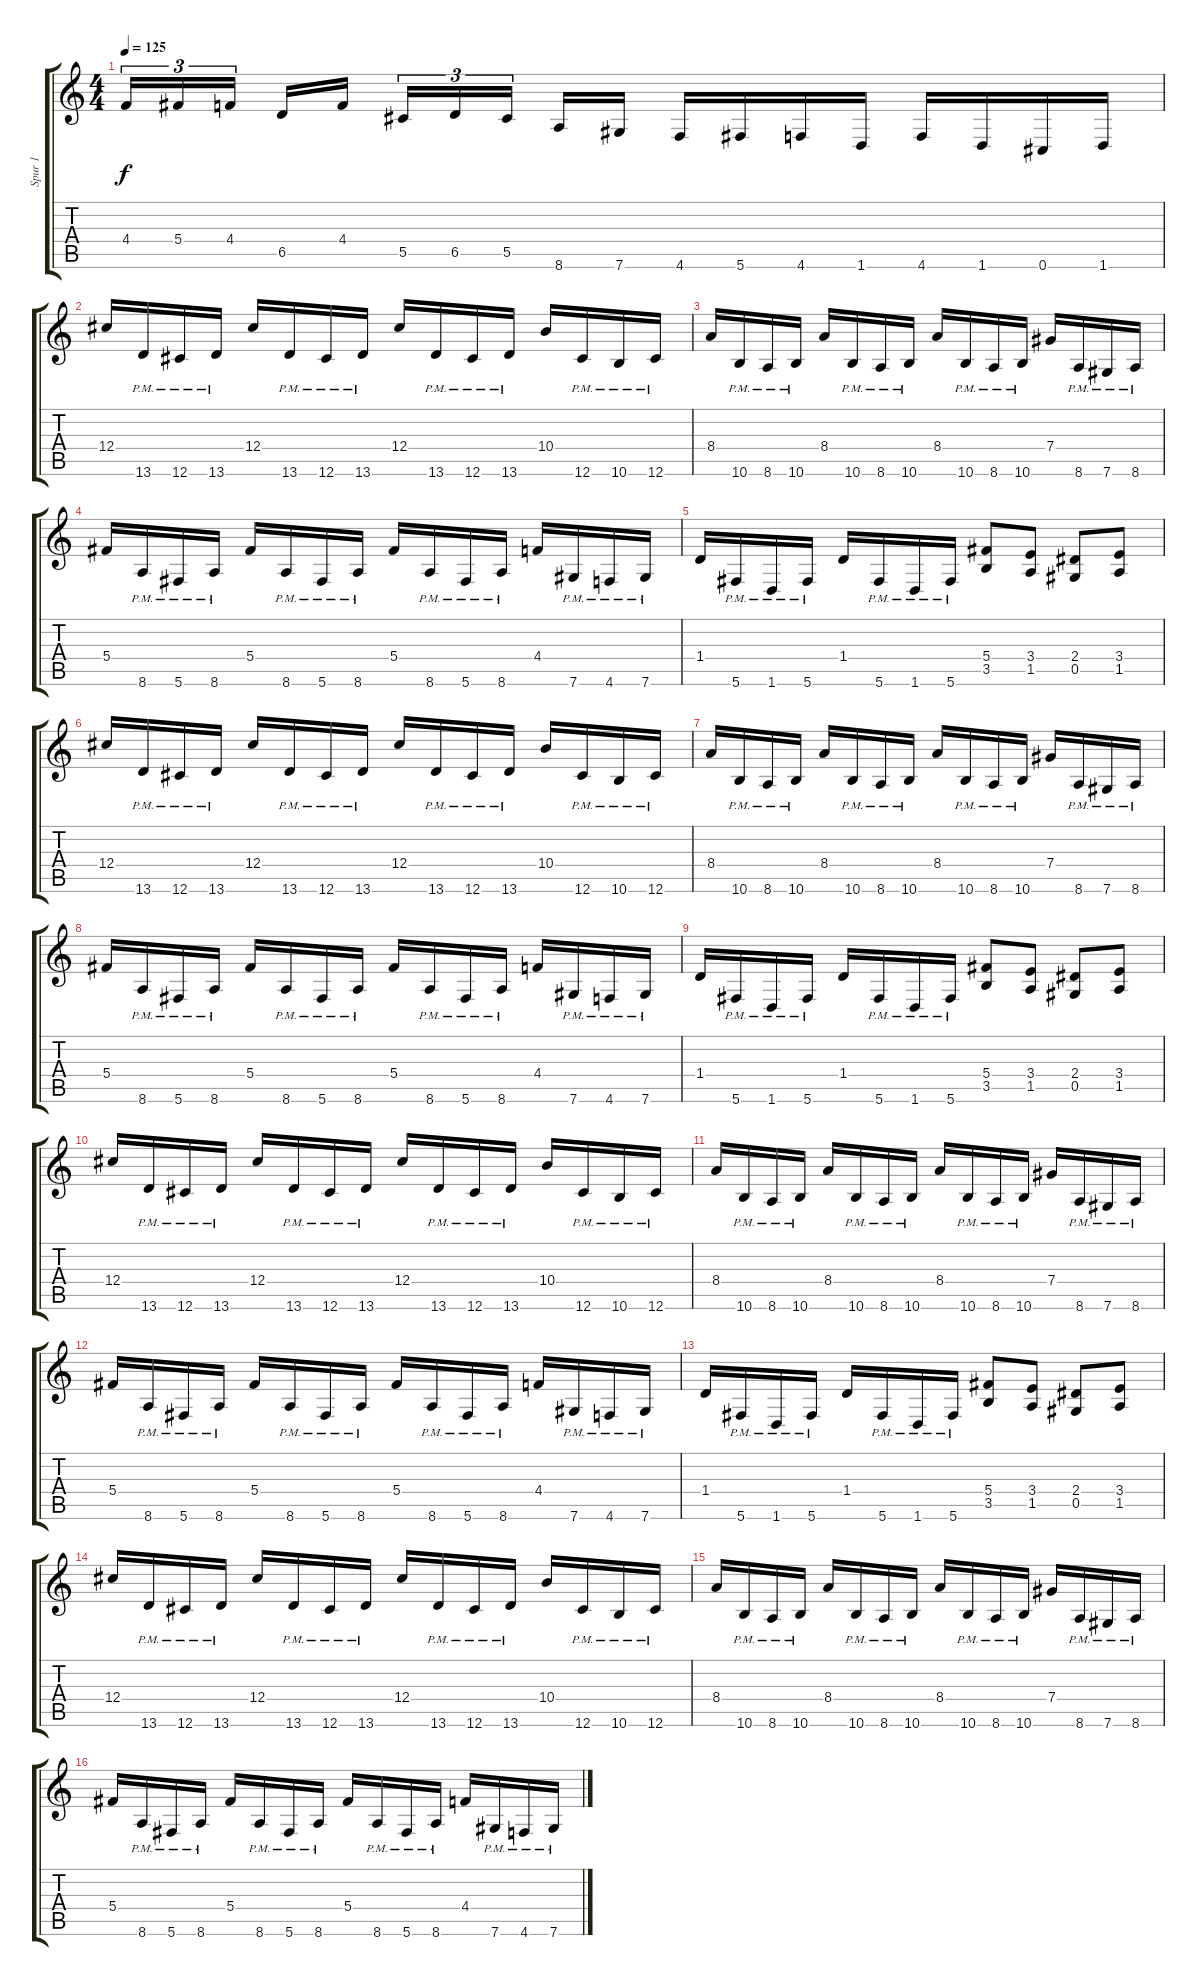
\track ("Spur 1" "Spur 1") {instrument overdrivenguitar}
\staff {score tabs}
\tuning (Eb4 Bb3 Gb3 Db3 Ab2 Db2) {hide}
\ts (4 4)
\tempo 125
\clef g2
\ks c
4.4.16{tu (3 2) dy f} 5.4.16{tu (3 2)} 4.4.16{tu (3 2) beam splitsecondary} 6.5.16 4.4.16 5.5.16{tu (3 2)} 6.5.16{tu (3 2)} 5.5.16{tu (3 2) beam splitsecondary} 8.6.16 7.6.16 4.6.16 5.6.16 4.6.16 1.6.16 4.6.16 1.6.16 0.6.16 1.6.16 |
12.4.16 13.6{pm}.16 12.6{pm}.16 13.6{pm}.16 12.4.16 13.6{pm}.16 12.6{pm}.16 13.6{pm}.16 12.4.16 13.6{pm}.16 12.6{pm}.16 13.6{pm}.16 10.4.16 12.6{pm}.16 10.6{pm}.16 12.6{pm}.16 |
8.4.16 10.6{pm}.16 8.6{pm}.16 10.6{pm}.16 8.4.16 10.6{pm}.16 8.6{pm}.16 10.6{pm}.16 8.4.16 10.6{pm}.16 8.6{pm}.16 10.6{pm}.16 7.4.16 8.6{pm}.16 7.6{pm}.16 8.6{pm}.16 |
5.4.16 8.6{pm}.16 5.6{pm}.16 8.6{pm}.16 5.4.16 8.6{pm}.16 5.6{pm}.16 8.6{pm}.16 5.4.16 8.6{pm}.16 5.6{pm}.16 8.6{pm}.16 4.4.16 7.6{pm}.16 4.6{pm}.16 7.6{pm}.16 |
1.4.16 5.6{pm}.16 1.6{pm}.16 5.6{pm}.16 1.4.16 5.6{pm}.16 1.6{pm}.16 5.6{pm}.16 (5.4 3.5).8 (3.4 1.5).8 (2.4 0.5).8 (3.4 1.5).8 |
12.4.16 13.6{pm}.16 12.6{pm}.16 13.6{pm}.16 12.4.16 13.6{pm}.16 12.6{pm}.16 13.6{pm}.16 12.4.16 13.6{pm}.16 12.6{pm}.16 13.6{pm}.16 10.4.16 12.6{pm}.16 10.6{pm}.16 12.6{pm}.16 |
8.4.16 10.6{pm}.16 8.6{pm}.16 10.6{pm}.16 8.4.16 10.6{pm}.16 8.6{pm}.16 10.6{pm}.16 8.4.16 10.6{pm}.16 8.6{pm}.16 10.6{pm}.16 7.4.16 8.6{pm}.16 7.6{pm}.16 8.6{pm}.16 |
5.4.16 8.6{pm}.16 5.6{pm}.16 8.6{pm}.16 5.4.16 8.6{pm}.16 5.6{pm}.16 8.6{pm}.16 5.4.16 8.6{pm}.16 5.6{pm}.16 8.6{pm}.16 4.4.16 7.6{pm}.16 4.6{pm}.16 7.6{pm}.16 |
1.4.16 5.6{pm}.16 1.6{pm}.16 5.6{pm}.16 1.4.16 5.6{pm}.16 1.6{pm}.16 5.6{pm}.16 (5.4 3.5).8 (3.4 1.5).8 (2.4 0.5).8 (3.4 1.5).8 |
12.4.16 13.6{pm}.16 12.6{pm}.16 13.6{pm}.16 12.4.16 13.6{pm}.16 12.6{pm}.16 13.6{pm}.16 12.4.16 13.6{pm}.16 12.6{pm}.16 13.6{pm}.16 10.4.16 12.6{pm}.16 10.6{pm}.16 12.6{pm}.16 |
8.4.16 10.6{pm}.16 8.6{pm}.16 10.6{pm}.16 8.4.16 10.6{pm}.16 8.6{pm}.16 10.6{pm}.16 8.4.16 10.6{pm}.16 8.6{pm}.16 10.6{pm}.16 7.4.16 8.6{pm}.16 7.6{pm}.16 8.6{pm}.16 |
5.4.16 8.6{pm}.16 5.6{pm}.16 8.6{pm}.16 5.4.16 8.6{pm}.16 5.6{pm}.16 8.6{pm}.16 5.4.16 8.6{pm}.16 5.6{pm}.16 8.6{pm}.16 4.4.16 7.6{pm}.16 4.6{pm}.16 7.6{pm}.16 |
1.4.16 5.6{pm}.16 1.6{pm}.16 5.6{pm}.16 1.4.16 5.6{pm}.16 1.6{pm}.16 5.6{pm}.16 (5.4 3.5).8 (3.4 1.5).8 (2.4 0.5).8 (3.4 1.5).8 |
12.4.16 13.6{pm}.16 12.6{pm}.16 13.6{pm}.16 12.4.16 13.6{pm}.16 12.6{pm}.16 13.6{pm}.16 12.4.16 13.6{pm}.16 12.6{pm}.16 13.6{pm}.16 10.4.16 12.6{pm}.16 10.6{pm}.16 12.6{pm}.16 |
8.4.16 10.6{pm}.16 8.6{pm}.16 10.6{pm}.16 8.4.16 10.6{pm}.16 8.6{pm}.16 10.6{pm}.16 8.4.16 10.6{pm}.16 8.6{pm}.16 10.6{pm}.16 7.4.16 8.6{pm}.16 7.6{pm}.16 8.6{pm}.16 |
5.4.16 8.6{pm}.16 5.6{pm}.16 8.6{pm}.16 5.4.16 8.6{pm}.16 5.6{pm}.16 8.6{pm}.16 5.4.16 8.6{pm}.16 5.6{pm}.16 8.6{pm}.16 4.4.16 7.6{pm}.16 4.6{pm}.16 7.6{pm}.16
